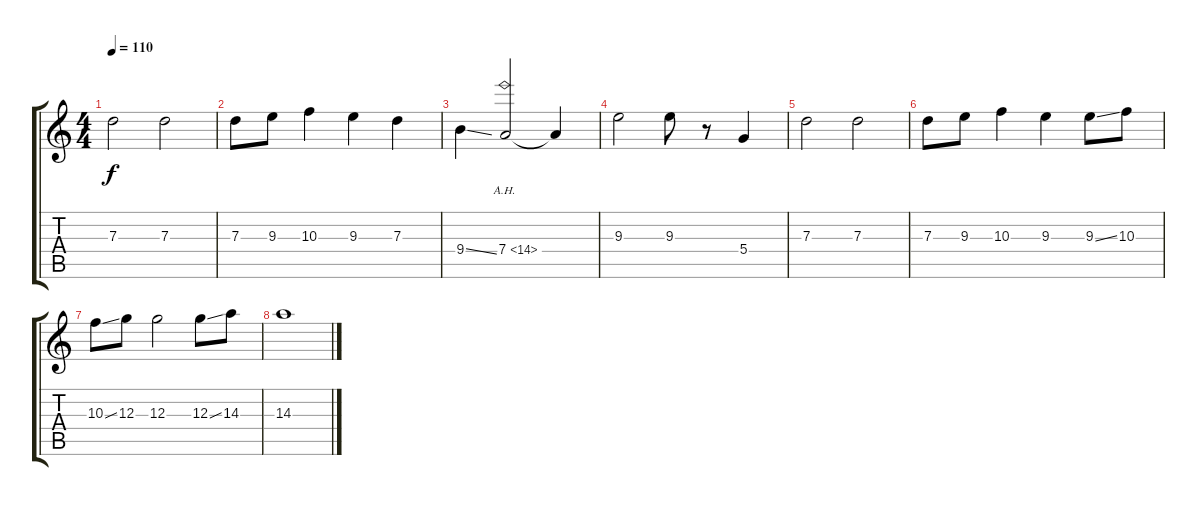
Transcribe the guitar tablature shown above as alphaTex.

\track "" {instrument distortionguitar}
\staff {score tabs}
\tuning (E4 B3 G3 D3 A2 E2) {hide}
\ts (4 4)
\tempo 110
\clef g2
\ks c
7.3.2{dy f} 7.3.2 |
7.3.8 9.3.8 10.3.4 9.3.4 7.3.4 |
9.4{ss}.4 7.4{ah 7}.2 7.4{t}.4 |
9.3.2 9.3.8 r.8 5.4.4 |
7.3.2 7.3.2 |
7.3.8 9.3.8 10.3.4 9.3.4 9.3{ss}.8 10.3.8 |
10.3{ss}.8 12.3.8 12.3.2 12.3{ss}.8 14.3.8 |
14.3.1
